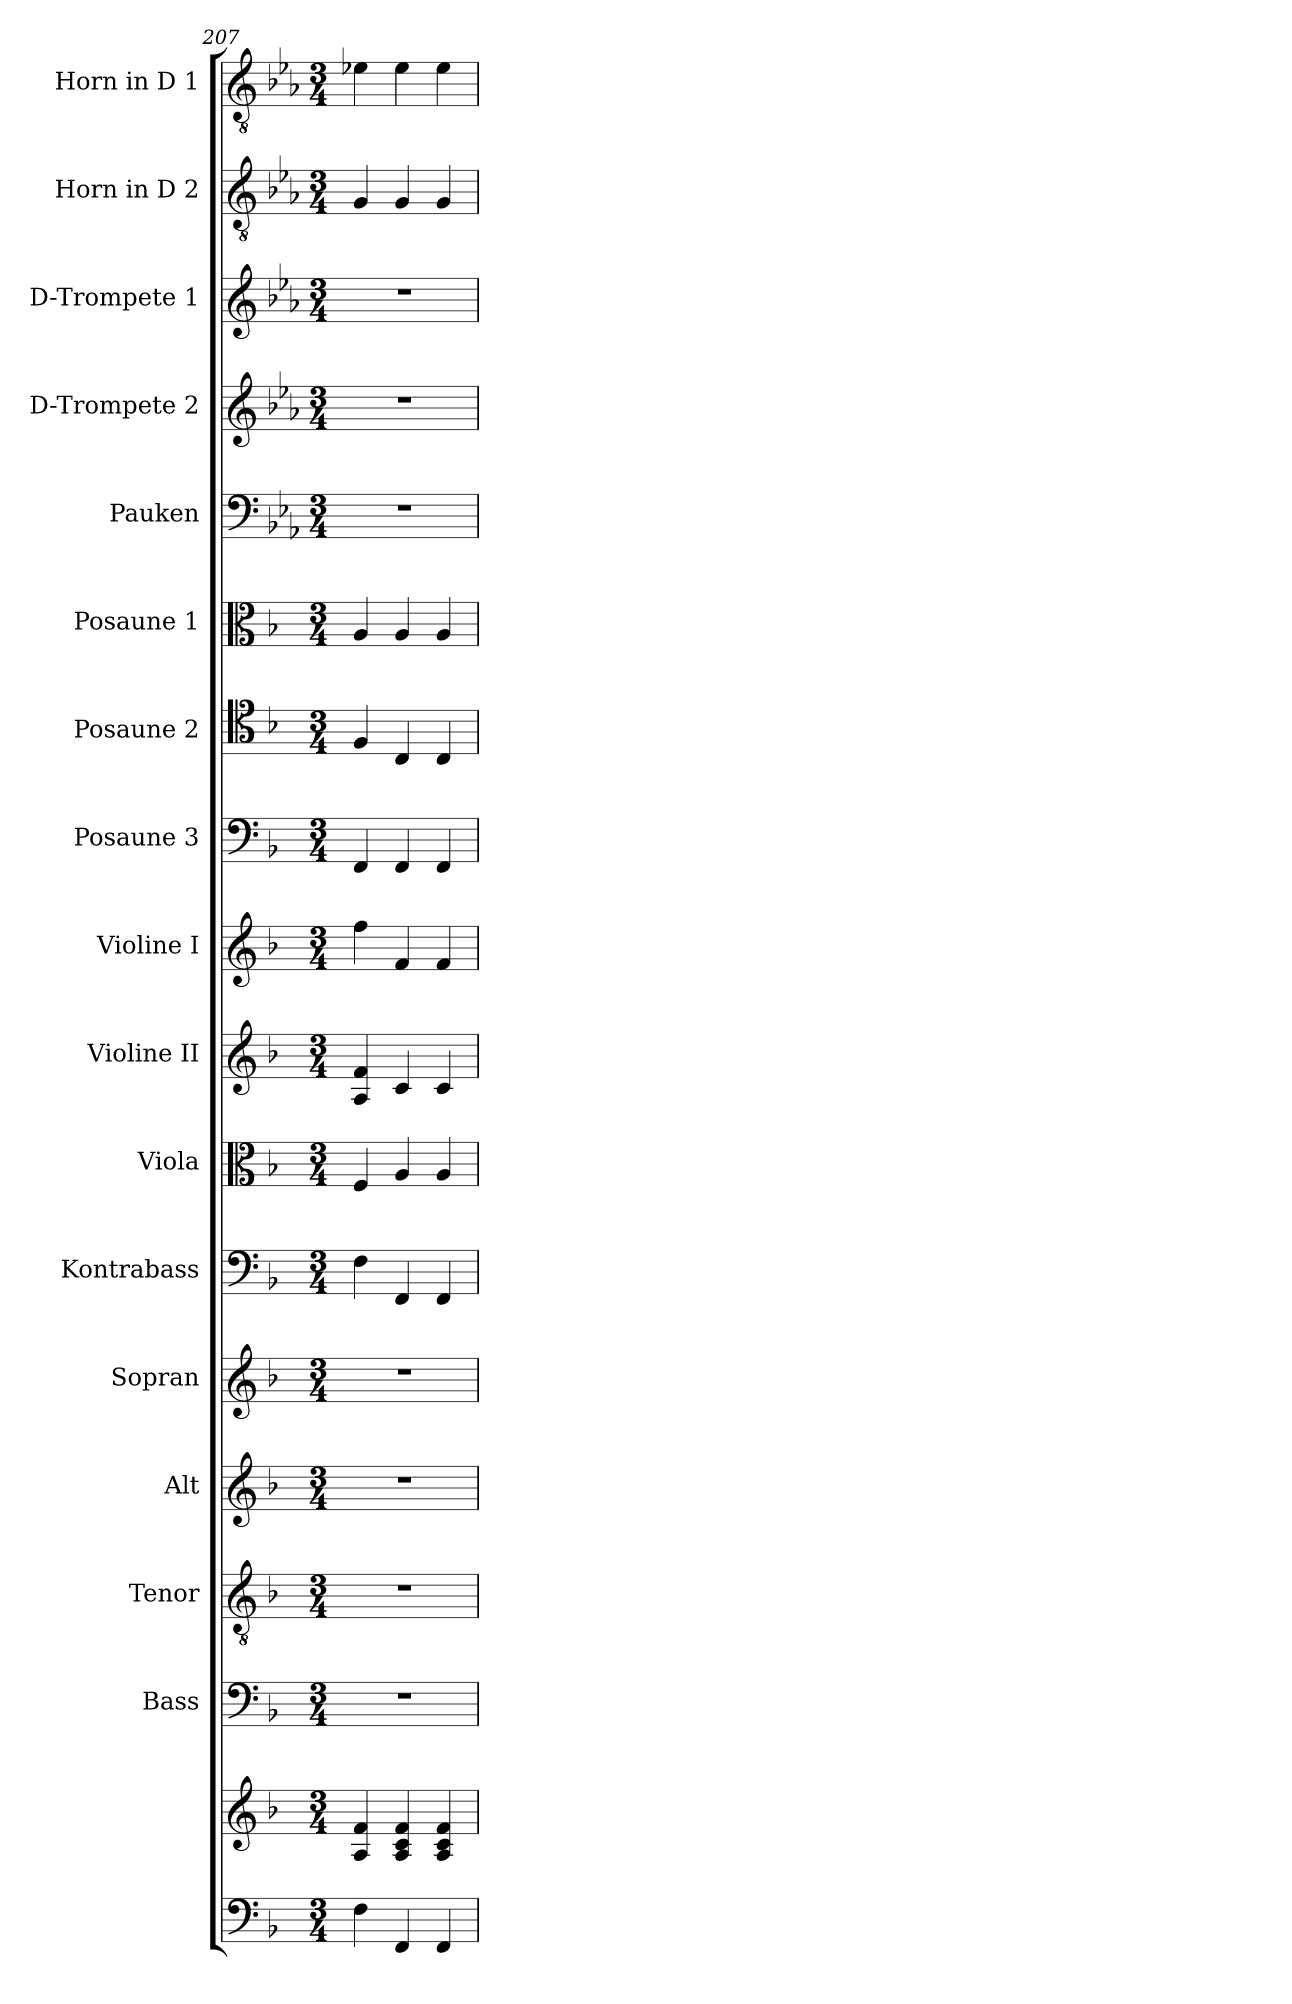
**kern	**kern	**kern	**kern	**kern	**kern	**kern	**kern	**kern	**kern	**kern	**kern	**kern	**kern	**kern	**kern	**kern	**kern
*part17	*part17	*part16	*part15	*part14	*part13	*part12	*part11	*part10	*part9	*part8	*part7	*part6	*part5	*part4	*part3	*part2	*part1
*staff18	*staff17	*staff16	*staff15	*staff14	*staff13	*staff12	*staff11	*staff10	*staff9	*staff8	*staff7	*staff6	*staff5	*staff4	*staff3	*staff2	*staff1
*	*	*I"Bass	*I"Tenor	*I"Alt	*I"Sopran	*I"Kontrabass	*I"Viola	*I"Violine II	*I"Violine I	*I"Posaune 3	*I"Posaune 2	*I"Posaune 1	*I"Pauken	*I"D-Trompete 2	*I"D-Trompete 1	*I"Horn in D 2	*I"Horn in D 1
*	*	*I'B.	*I'T.	*I'A.	*I'S.	*I'Kb.	*I'Vla.	*I'Vl. II	*I'Vl. I	*I'Pos. 3	*I'Pos. 2	*I'Pos. 1	*I'Pk.	*I'D Trp. 2	*I'D Trp. 1	*I'Hrn. 2	*I'Hrn. 1
*clefF4	*clefG2	*clefF4	*clefGv2	*clefG2	*clefG2	*clefF4	*clefC3	*clefG2	*clefG2	*clefF4	*clefC4	*clefC3	*clefF4	*clefG2	*clefG2	*clefGv2	*clefGv2
*	*	*	*	*	*	*ITrd7c12	*	*	*	*	*	*	*ITrd-1c-2	*ITrd-1c-2	*ITrd-1c-2	*ITrd-1c-2	*ITrd-1c-2
*k[b-]	*k[b-]	*k[b-]	*k[b-]	*k[b-]	*k[b-]	*k[b-]	*k[b-]	*k[b-]	*k[b-]	*k[b-]	*k[b-]	*k[b-]	*k[b-]	*k[b-]	*k[b-]	*k[b-]	*k[b-]
*F:	*F:	*F:	*F:	*F:	*F:	*F:	*F:	*F:	*F:	*F:	*F:	*F:	*F:	*F:	*F:	*F:	*F:
*M3/4	*M3/4	*M3/4	*M3/4	*M3/4	*M3/4	*M3/4	*M3/4	*M3/4	*M3/4	*M3/4	*M3/4	*M3/4	*M3/4	*M3/4	*M3/4	*M3/4	*M3/4
=207	=207	=207	=207	=207	=207	=207	=207	=207	=207	=207	=207	=207	=207	=207	=207	=207	=207
4F\	4A/ 4f/	2.r	2.r	2.r	2.r	4FF\	4F/	4A/ 4f/	4ff\	4FF/	4F/	4A/	2.r	2.r	2.r	4A/	4fn\
4FF/	4A/ 4c/ 4f/	.	.	.	.	4FFF/	4A/	4c/	4f/	4FF/	4C/	4A/	.	.	.	4A/	4f\
4FF/	4A/ 4c/ 4f/	.	.	.	.	4FFF/	4A/	4c/	4f/	4FF/	4C/	4A/	.	.	.	4A/	4f\
=	=	=	=	=	=	=	=	=	=	=	=	=	=	=	=	=	=
*-	*-	*-	*-	*-	*-	*-	*-	*-	*-	*-	*-	*-	*-	*-	*-	*-	*-
